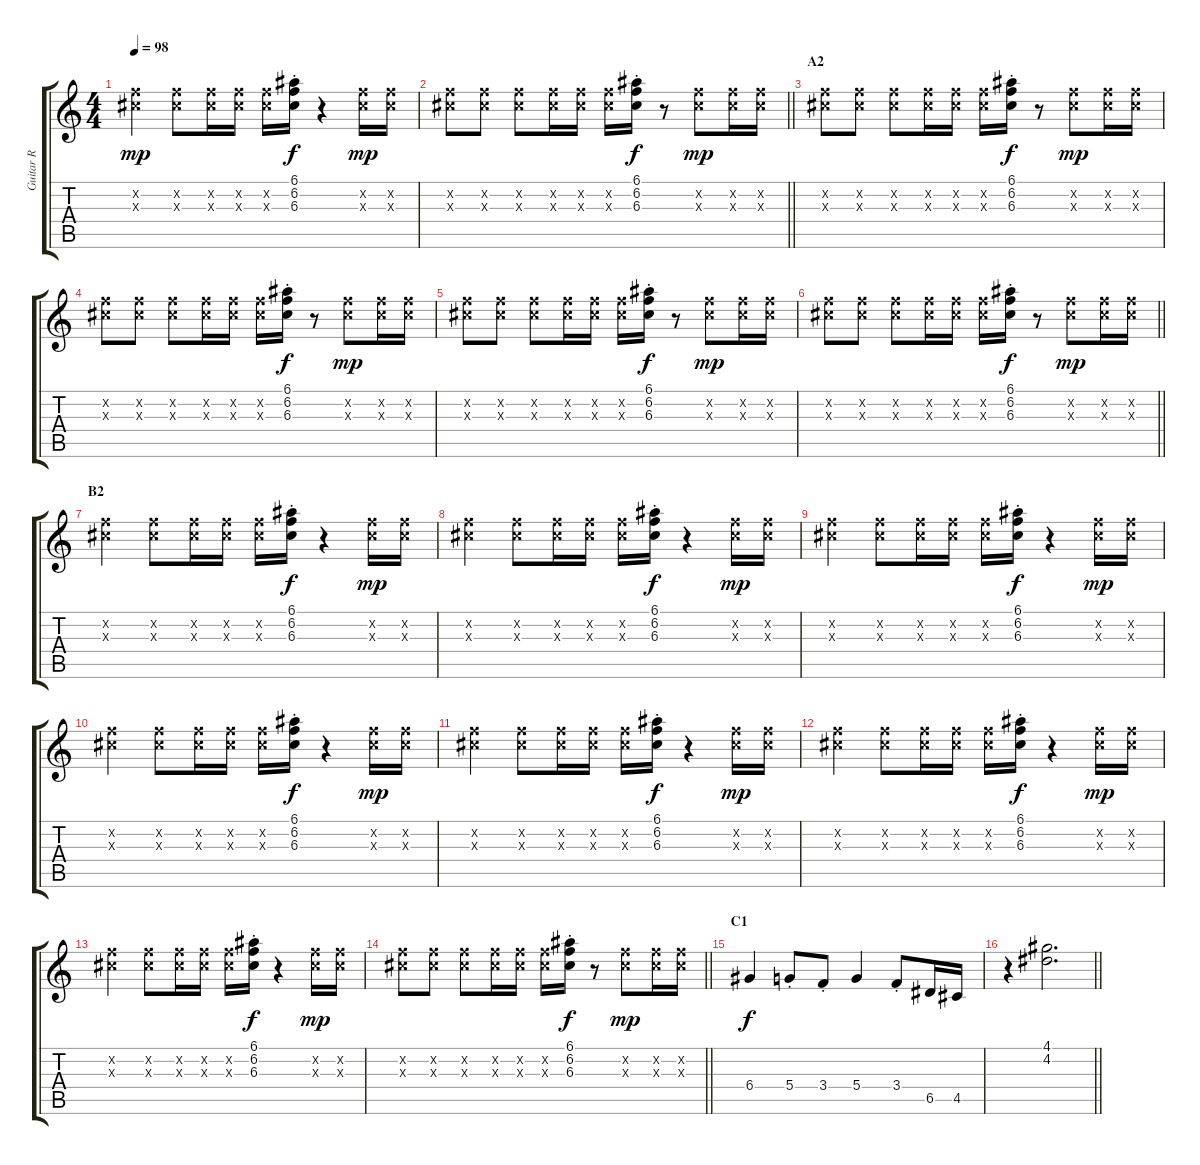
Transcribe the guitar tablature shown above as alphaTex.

\track ("Guitar R" "Guitar R") {instrument electricguitarclean}
\staff {score tabs}
\tuning (E4 B3 G3 D3 A2 E2) {hide}
\ts (4 4)
\tempo 98
\clef g2
\ks c
(6.2{x} 6.3{x}).4{dy mp} (6.2{x} 6.3{x}).8 (6.2{x} 6.3{x}).16 (6.2{x} 6.3{x}).16 (6.2{x} 6.3{x}).16 (6.1{st} 6.2{st} 6.3{st}).16{dy f} r.4 (6.2{x} 6.3{x}).16{dy mp} (6.2{x} 6.3{x}).16 |
\barLineRight lightlight
(6.2{x} 6.3{x}).8 (6.2{x} 6.3{x}).8 (6.2{x} 6.3{x}).8 (6.2{x} 6.3{x}).16 (6.2{x} 6.3{x}).16 (6.2{x} 6.3{x}).16 (6.1{st} 6.2{st} 6.3{st}).16{dy f} r.8 (6.2{x} 6.3{x}).8{dy mp} (6.2{x} 6.3{x}).16 (6.2{x} 6.3{x}).16 |
\section ("" "A2")
(6.2{x} 6.3{x}).8 (6.2{x} 6.3{x}).8 (6.2{x} 6.3{x}).8 (6.2{x} 6.3{x}).16 (6.2{x} 6.3{x}).16 (6.2{x} 6.3{x}).16 (6.1{st} 6.2{st} 6.3{st}).16{dy f} r.8 (6.2{x} 6.3{x}).8{dy mp} (6.2{x} 6.3{x}).16 (6.2{x} 6.3{x}).16 |
(6.2{x} 6.3{x}).8 (6.2{x} 6.3{x}).8 (6.2{x} 6.3{x}).8 (6.2{x} 6.3{x}).16 (6.2{x} 6.3{x}).16 (6.2{x} 6.3{x}).16 (6.1{st} 6.2{st} 6.3{st}).16{dy f} r.8 (6.2{x} 6.3{x}).8{dy mp} (6.2{x} 6.3{x}).16 (6.2{x} 6.3{x}).16 |
(6.2{x} 6.3{x}).8 (6.2{x} 6.3{x}).8 (6.2{x} 6.3{x}).8 (6.2{x} 6.3{x}).16 (6.2{x} 6.3{x}).16 (6.2{x} 6.3{x}).16 (6.1{st} 6.2{st} 6.3{st}).16{dy f} r.8 (6.2{x} 6.3{x}).8{dy mp} (6.2{x} 6.3{x}).16 (6.2{x} 6.3{x}).16 |
\barLineRight lightlight
(6.2{x} 6.3{x}).8 (6.2{x} 6.3{x}).8 (6.2{x} 6.3{x}).8 (6.2{x} 6.3{x}).16 (6.2{x} 6.3{x}).16 (6.2{x} 6.3{x}).16 (6.1{st} 6.2{st} 6.3{st}).16{dy f} r.8 (6.2{x} 6.3{x}).8{dy mp} (6.2{x} 6.3{x}).16 (6.2{x} 6.3{x}).16 |
\section ("" "B2")
(6.2{x} 6.3{x}).4 (6.2{x} 6.3{x}).8 (6.2{x} 6.3{x}).16 (6.2{x} 6.3{x}).16 (6.2{x} 6.3{x}).16 (6.1{st} 6.2{st} 6.3{st}).16{dy f} r.4 (6.2{x} 6.3{x}).16{dy mp} (6.2{x} 6.3{x}).16 |
(6.2{x} 6.3{x}).4 (6.2{x} 6.3{x}).8 (6.2{x} 6.3{x}).16 (6.2{x} 6.3{x}).16 (6.2{x} 6.3{x}).16 (6.1{st} 6.2{st} 6.3{st}).16{dy f} r.4 (6.2{x} 6.3{x}).16{dy mp} (6.2{x} 6.3{x}).16 |
(6.2{x} 6.3{x}).4 (6.2{x} 6.3{x}).8 (6.2{x} 6.3{x}).16 (6.2{x} 6.3{x}).16 (6.2{x} 6.3{x}).16 (6.1{st} 6.2{st} 6.3{st}).16{dy f} r.4 (6.2{x} 6.3{x}).16{dy mp} (6.2{x} 6.3{x}).16 |
(6.2{x} 6.3{x}).4 (6.2{x} 6.3{x}).8 (6.2{x} 6.3{x}).16 (6.2{x} 6.3{x}).16 (6.2{x} 6.3{x}).16 (6.1{st} 6.2{st} 6.3{st}).16{dy f} r.4 (6.2{x} 6.3{x}).16{dy mp} (6.2{x} 6.3{x}).16 |
(6.2{x} 6.3{x}).4 (6.2{x} 6.3{x}).8 (6.2{x} 6.3{x}).16 (6.2{x} 6.3{x}).16 (6.2{x} 6.3{x}).16 (6.1{st} 6.2{st} 6.3{st}).16{dy f} r.4 (6.2{x} 6.3{x}).16{dy mp} (6.2{x} 6.3{x}).16 |
(6.2{x} 6.3{x}).4 (6.2{x} 6.3{x}).8 (6.2{x} 6.3{x}).16 (6.2{x} 6.3{x}).16 (6.2{x} 6.3{x}).16 (6.1{st} 6.2{st} 6.3{st}).16{dy f} r.4 (6.2{x} 6.3{x}).16{dy mp} (6.2{x} 6.3{x}).16 |
(6.2{x} 6.3{x}).4 (6.2{x} 6.3{x}).8 (6.2{x} 6.3{x}).16 (6.2{x} 6.3{x}).16 (6.2{x} 6.3{x}).16 (6.1{st} 6.2{st} 6.3{st}).16{dy f} r.4 (6.2{x} 6.3{x}).16{dy mp} (6.2{x} 6.3{x}).16 |
\barLineRight lightlight
(6.2{x} 6.3{x}).8 (6.2{x} 6.3{x}).8 (6.2{x} 6.3{x}).8 (6.2{x} 6.3{x}).16 (6.2{x} 6.3{x}).16 (6.2{x} 6.3{x}).16 (6.1{st} 6.2{st} 6.3{st}).16{dy f} r.8 (6.2{x} 6.3{x}).8{dy mp} (6.2{x} 6.3{x}).16 (6.2{x} 6.3{x}).16 |
\section ("" "C1")
6.4.4{dy f} 5.4{st}.8 3.4{st}.8 5.4.4 3.4{st}.8 6.5.16 4.5.16 |
\barLineRight lightlight
r.4 (4.1 4.2).2{d}
